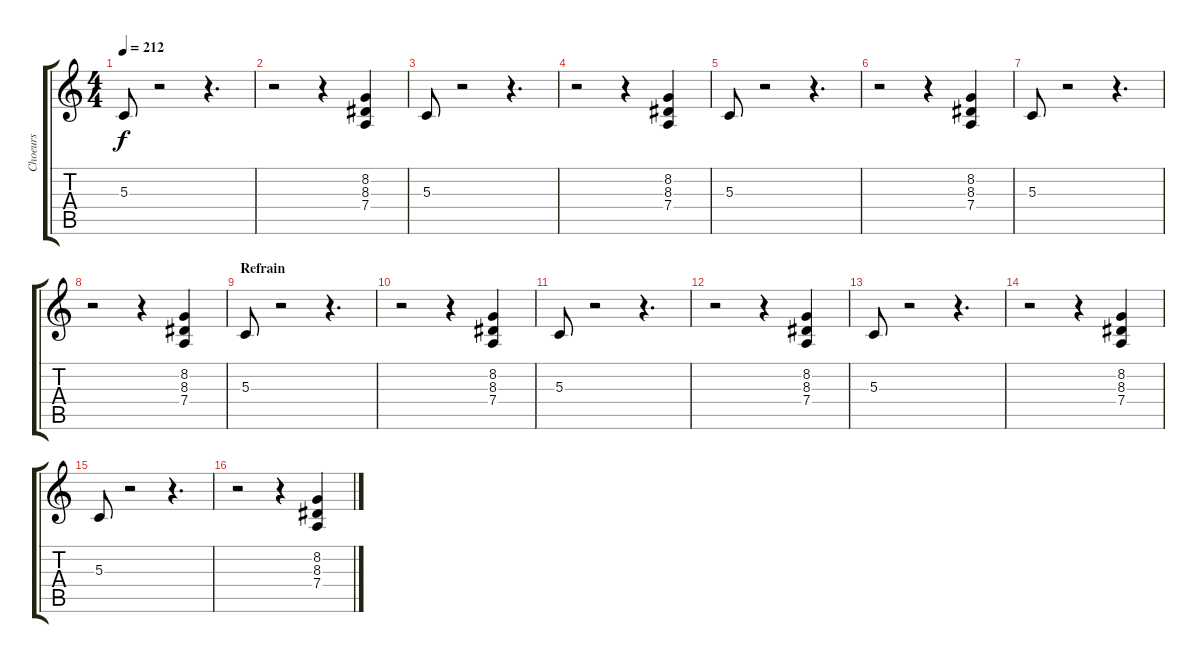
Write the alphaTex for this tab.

\track ("Choeurs" "Choeurs") {instrument voiceoohs}
\staff {score tabs}
\tuning (E4 B3 G3 D3 A2 E2) {hide}
\ts (4 4)
\tempo 212
\clef g2
\ks c
5.3.8{dy f} r.2 r.4{d} |
r.2 r.4 (8.2 8.3 7.4).4 |
5.3.8 r.2 r.4{d} |
r.2 r.4 (8.2 8.3 7.4).4 |
5.3.8 r.2 r.4{d} |
r.2 r.4 (8.2 8.3 7.4).4 |
5.3.8 r.2 r.4{d} |
r.2 r.4 (8.2 8.3 7.4).4 |
\section ("" "Refrain")
5.3.8 r.2 r.4{d} |
r.2 r.4 (8.2 8.3 7.4).4 |
5.3.8 r.2 r.4{d} |
r.2 r.4 (8.2 8.3 7.4).4 |
5.3.8 r.2 r.4{d} |
r.2 r.4 (8.2 8.3 7.4).4 |
5.3.8 r.2 r.4{d} |
r.2 r.4 (8.2 8.3 7.4).4
